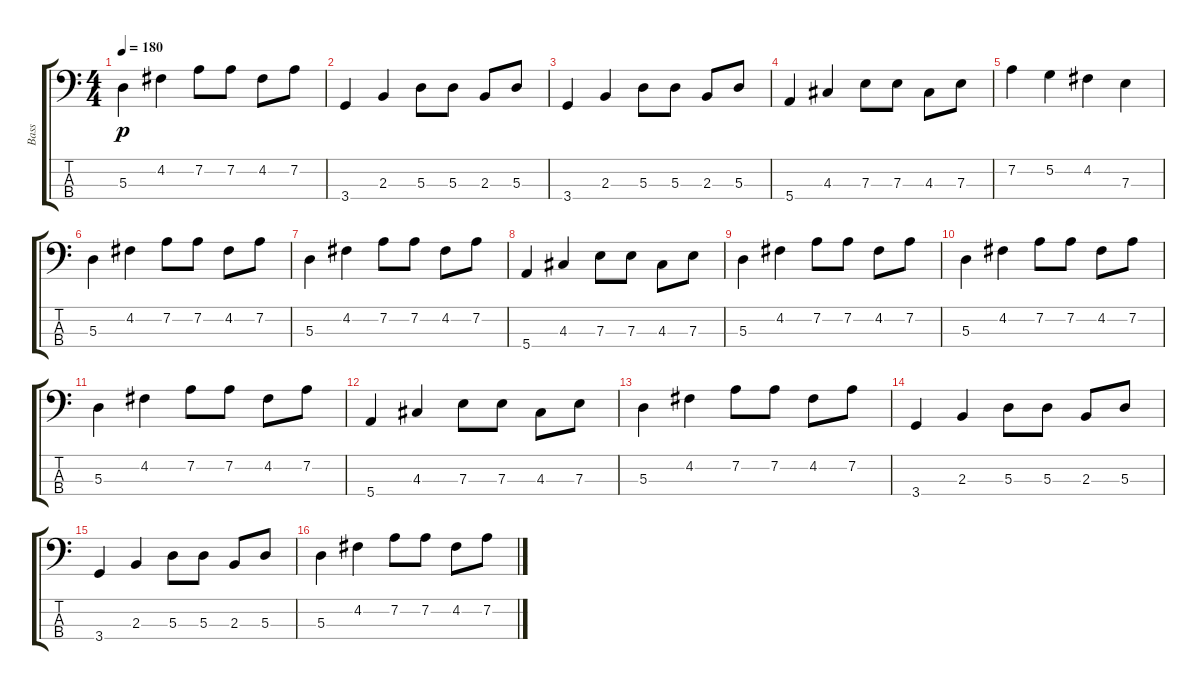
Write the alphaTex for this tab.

\track ("Bass" "Bass") {instrument electricbassfinger}
\staff {score tabs}
\tuning (G2 D2 A1 E1) {hide}
\ts (4 4)
\tempo 180
\clef f4
\ks c
5.3.4{dy p} 4.2.4 7.2.8 7.2.8 4.2.8 7.2.8 |
3.4.4 2.3.4 5.3.8 5.3.8 2.3.8 5.3.8 |
3.4.4 2.3.4 5.3.8 5.3.8 2.3.8 5.3.8 |
5.4.4 4.3.4 7.3.8 7.3.8 4.3.8 7.3.8 |
7.2.4 5.2.4 4.2.4 7.3.4 |
5.3.4 4.2.4 7.2.8 7.2.8 4.2.8 7.2.8 |
5.3.4 4.2.4 7.2.8 7.2.8 4.2.8 7.2.8 |
5.4.4 4.3.4 7.3.8 7.3.8 4.3.8 7.3.8 |
5.3.4 4.2.4 7.2.8 7.2.8 4.2.8 7.2.8 |
5.3.4 4.2.4 7.2.8 7.2.8 4.2.8 7.2.8 |
5.3.4 4.2.4 7.2.8 7.2.8 4.2.8 7.2.8 |
5.4.4 4.3.4 7.3.8 7.3.8 4.3.8 7.3.8 |
5.3.4 4.2.4 7.2.8 7.2.8 4.2.8 7.2.8 |
3.4.4 2.3.4 5.3.8 5.3.8 2.3.8 5.3.8 |
3.4.4 2.3.4 5.3.8 5.3.8 2.3.8 5.3.8 |
5.3.4 4.2.4 7.2.8 7.2.8 4.2.8 7.2.8
